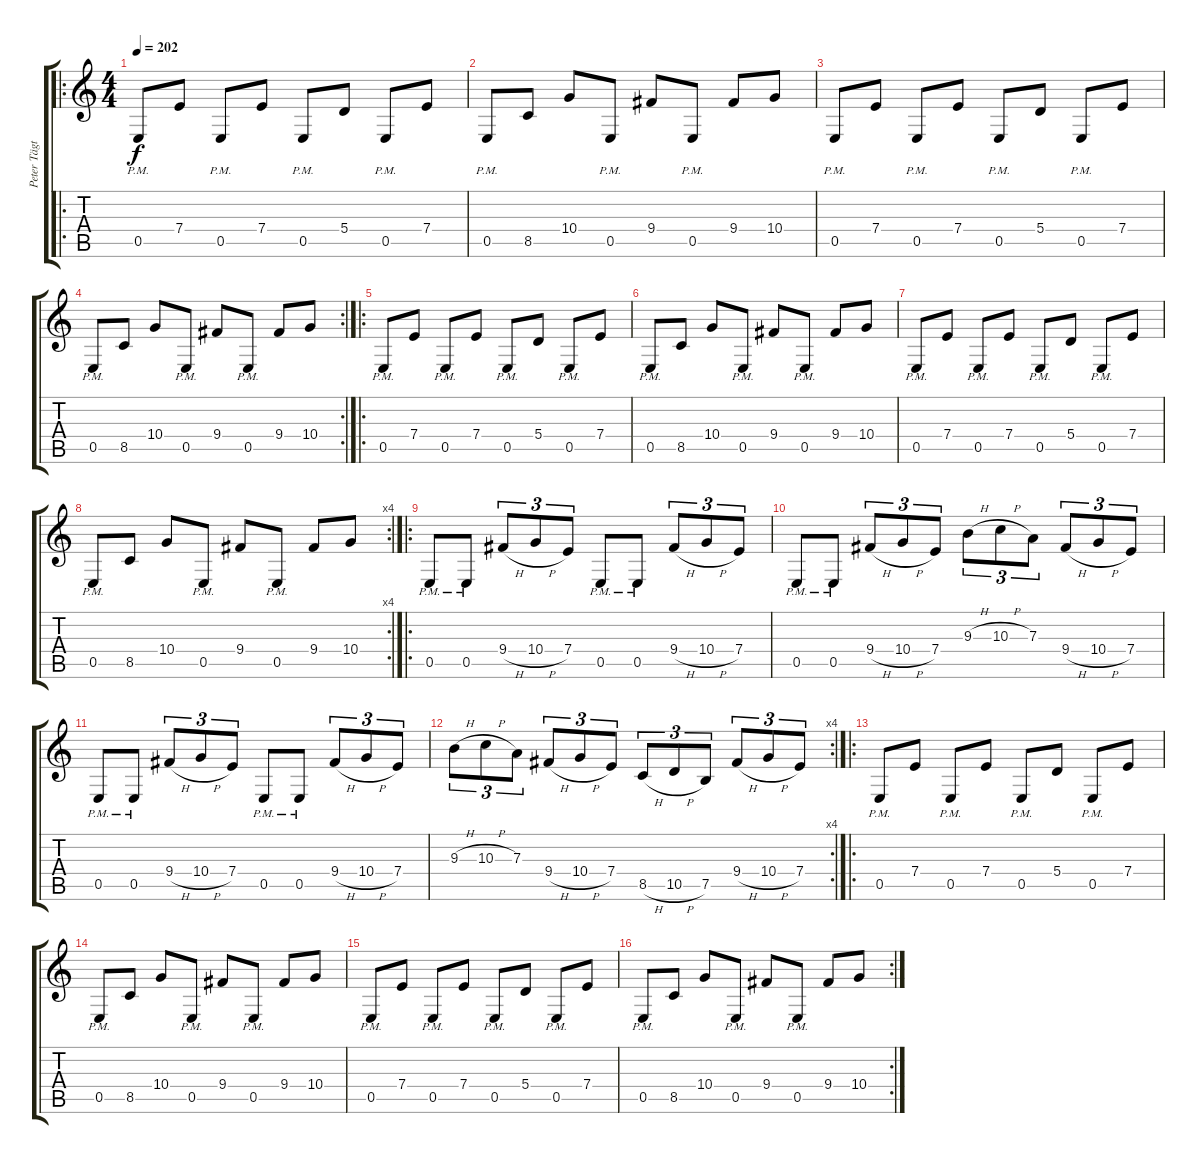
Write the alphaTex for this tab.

\track ("Peter Tägtgren" "Peter Tägt") {instrument distortionguitar}
\staff {score tabs}
\tuning (B3 Gb3 D3 A2 E2 B1) {hide}
\ro
\ts (4 4)
\tempo 202
\clef g2
\ks c
0.5{pm}.8{dy f instrument distortionguitar} 7.4.8 0.5{pm}.8 7.4.8 0.5{pm}.8 5.4.8 0.5{pm}.8 7.4.8 |
0.5{pm}.8 8.5.8 10.4.8 0.5{pm}.8 9.4.8 0.5{pm}.8 9.4.8 10.4.8 |
0.5{pm}.8 7.4.8 0.5{pm}.8 7.4.8 0.5{pm}.8 5.4.8 0.5{pm}.8 7.4.8 |
\rc 2
0.5{pm}.8 8.5.8 10.4.8 0.5{pm}.8 9.4.8 0.5{pm}.8 9.4.8 10.4.8 |
\ro
0.5{pm}.8 7.4.8 0.5{pm}.8 7.4.8 0.5{pm}.8 5.4.8 0.5{pm}.8 7.4.8 |
0.5{pm}.8 8.5.8 10.4.8 0.5{pm}.8 9.4.8 0.5{pm}.8 9.4.8 10.4.8 |
0.5{pm}.8 7.4.8 0.5{pm}.8 7.4.8 0.5{pm}.8 5.4.8 0.5{pm}.8 7.4.8 |
\rc 4
0.5{pm}.8 8.5.8 10.4.8 0.5{pm}.8 9.4.8 0.5{pm}.8 9.4.8 10.4.8 |
\ro
0.5{pm}.8 0.5{pm}.8 9.4{h}.8{tu (3 2)} 10.4{h}.8{tu (3 2)} 7.4.8{tu (3 2)} 0.5{pm}.8 0.5{pm}.8 9.4{h}.8{tu (3 2)} 10.4{h}.8{tu (3 2)} 7.4.8{tu (3 2)} |
0.5{pm}.8 0.5{pm}.8 9.4{h}.8{tu (3 2)} 10.4{h}.8{tu (3 2)} 7.4.8{tu (3 2)} 9.3{h}.8{tu (3 2)} 10.3{h}.8{tu (3 2)} 7.3.8{tu (3 2)} 9.4{h}.8{tu (3 2)} 10.4{h}.8{tu (3 2)} 7.4.8{tu (3 2)} |
0.5{pm}.8 0.5{pm}.8 9.4{h}.8{tu (3 2)} 10.4{h}.8{tu (3 2)} 7.4.8{tu (3 2)} 0.5{pm}.8 0.5{pm}.8 9.4{h}.8{tu (3 2)} 10.4{h}.8{tu (3 2)} 7.4.8{tu (3 2)} |
\rc 4
9.3{h}.8{tu (3 2)} 10.3{h}.8{tu (3 2)} 7.3.8{tu (3 2)} 9.4{h}.8{tu (3 2)} 10.4{h}.8{tu (3 2)} 7.4.8{tu (3 2)} 8.5{h}.8{tu (3 2)} 10.5{h}.8{tu (3 2)} 7.5.8{tu (3 2)} 9.4{h}.8{tu (3 2)} 10.4{h}.8{tu (3 2)} 7.4.8{tu (3 2)} |
\ro
0.5{pm}.8 7.4.8 0.5{pm}.8 7.4.8 0.5{pm}.8 5.4.8 0.5{pm}.8 7.4.8 |
0.5{pm}.8 8.5.8 10.4.8 0.5{pm}.8 9.4.8 0.5{pm}.8 9.4.8 10.4.8 |
0.5{pm}.8 7.4.8 0.5{pm}.8 7.4.8 0.5{pm}.8 5.4.8 0.5{pm}.8 7.4.8 |
\rc 2
0.5{pm}.8 8.5.8 10.4.8 0.5{pm}.8 9.4.8 0.5{pm}.8 9.4.8 10.4.8
